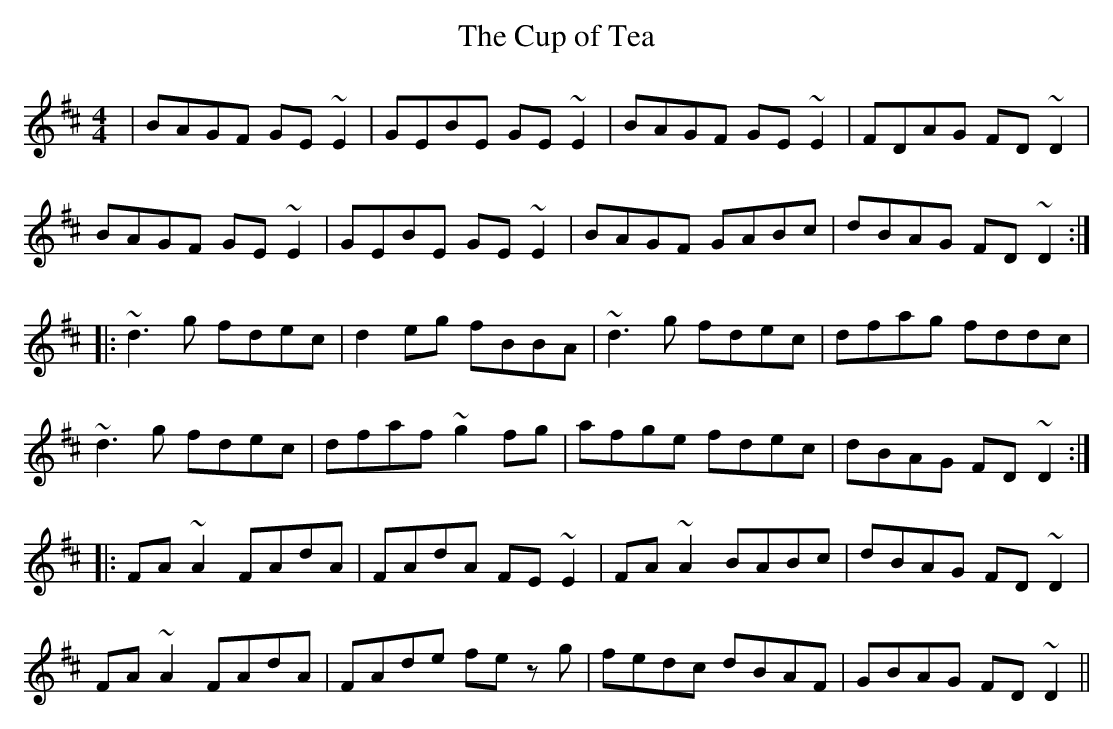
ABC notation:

X:1
T:Cup of Tea, The
M:4/4
L:1/8
K:EDor
|BAGF GE~E2|GEBE GE~E2|BAGF GE~E2|FDAG FD~D2|
BAGF GE~E2|GEBE GE~E2|BAGF GABc|dBAG FD~D2:|
|:~d3 g fdec|d2 eg fBBA|~d3 g fdec|dfag fddc|
~d3 g fdec|dfaf ~g2 fg|afge fdec|dBAG FD ~D2:|
|:FA~A2 FAdA|FAdA FE~E2|FA~A2 BABc|dBAG FD~D2|
FA~A2 FAdA|FAde fe zg|fedc dBAF|GBAG FD ~D2||
